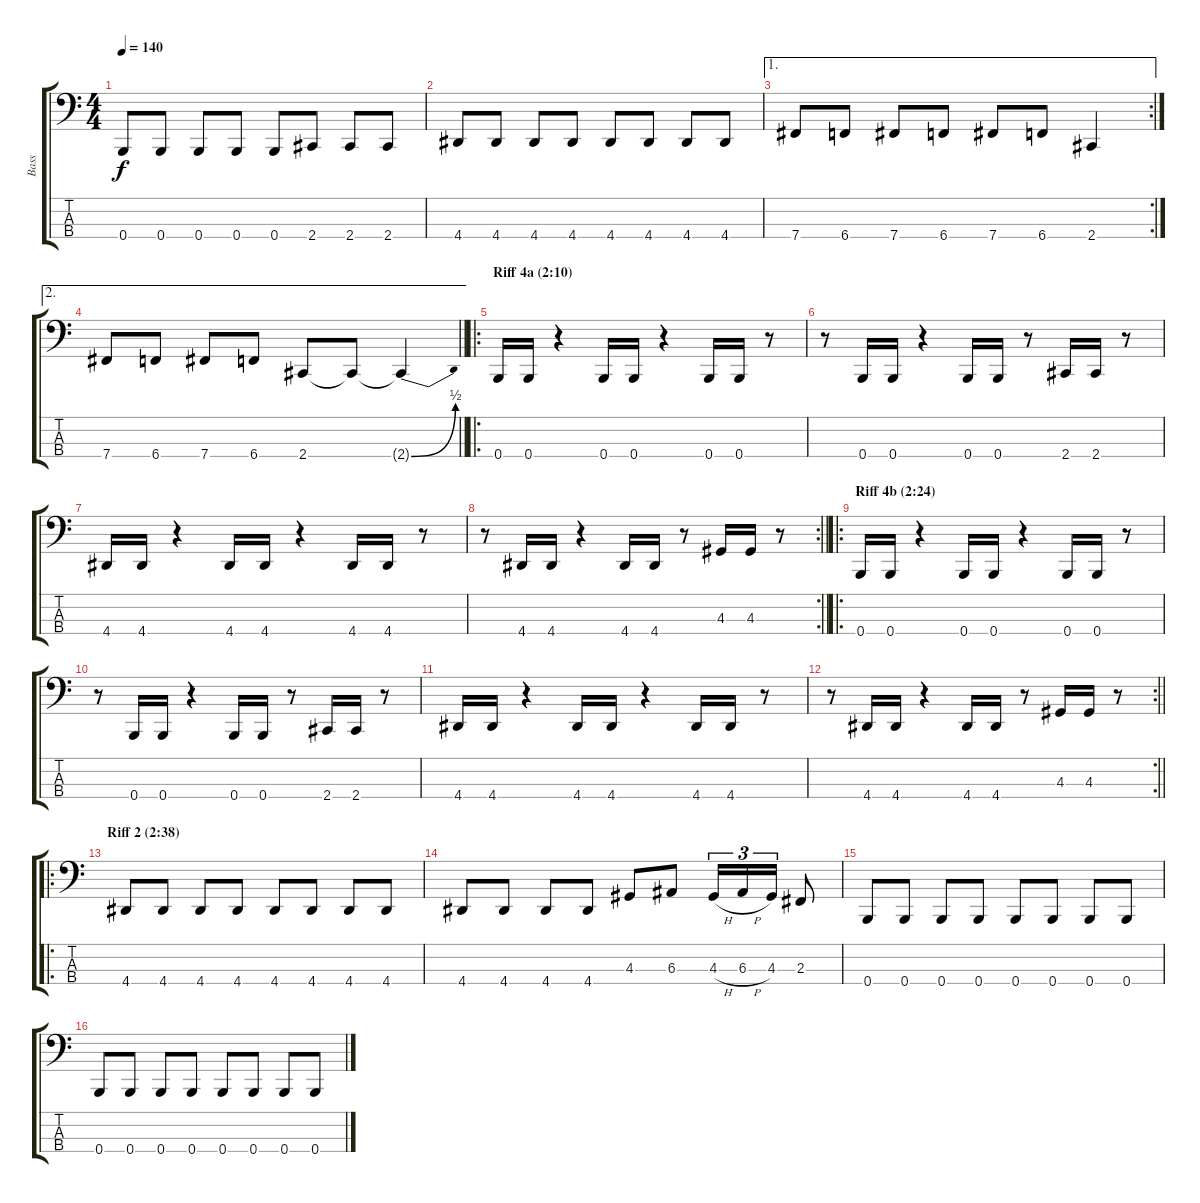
\track ("Bass" "Bass") {instrument electricbasspick}
\staff {score tabs}
\tuning (D2 A1 E1 B0) {hide}
\ts (4 4)
\tempo 140
\clef f4
\ks c
0.4.8{dy f} 0.4.8 0.4.8 0.4.8 0.4.8 2.4.8 2.4.8 2.4.8 |
4.4.8 4.4.8 4.4.8 4.4.8 4.4.8 4.4.8 4.4.8 4.4.8 |
\ae 1
\rc 2
7.4.8 6.4.8 7.4.8 6.4.8 7.4.8 6.4.8 2.4.4 |
\ae 2
\barLineRight lightlight
7.4.8 6.4.8 7.4.8 6.4.8 2.4.8 2.4{t}.8 2.4{be (bend 0 0 60 2) t}.4 |
\ro
\section ("" "Riff 4a (2:10)")
0.4.16 0.4.16 r.4 0.4.16 0.4.16 r.4 0.4.16 0.4.16 r.8 |
r.8 0.4.16 0.4.16 r.4 0.4.16 0.4.16 r.8 2.4.16 2.4.16 r.8 |
4.4.16 4.4.16 r.4 4.4.16 4.4.16 r.4 4.4.16 4.4.16 r.8 |
\rc 2
\barLineRight lightlight
r.8 4.4.16 4.4.16 r.4 4.4.16 4.4.16 r.8 4.3.16 4.3.16 r.8 |
\ro
\section ("" "Riff 4b (2:24)")
0.4.16 0.4.16 r.4 0.4.16 0.4.16 r.4 0.4.16 0.4.16 r.8 |
r.8 0.4.16 0.4.16 r.4 0.4.16 0.4.16 r.8 2.4.16 2.4.16 r.8 |
4.4.16 4.4.16 r.4 4.4.16 4.4.16 r.4 4.4.16 4.4.16 r.8 |
\rc 2
\barLineRight lightlight
r.8 4.4.16 4.4.16 r.4 4.4.16 4.4.16 r.8 4.3.16 4.3.16 r.8 |
\ro
\section ("" "Riff 2 (2:38)")
4.4.8 4.4.8 4.4.8 4.4.8 4.4.8 4.4.8 4.4.8 4.4.8 |
4.4.8 4.4.8 4.4.8 4.4.8 4.3.8 6.3.8 4.3{h}.16{tu (3 2)} 6.3{h}.16{tu (3 2)} 4.3.16{tu (3 2)} 2.3.8 |
0.4.8 0.4.8 0.4.8 0.4.8 0.4.8 0.4.8 0.4.8 0.4.8 |
0.4.8 0.4.8 0.4.8 0.4.8 0.4.8 0.4.8 0.4.8 0.4.8
